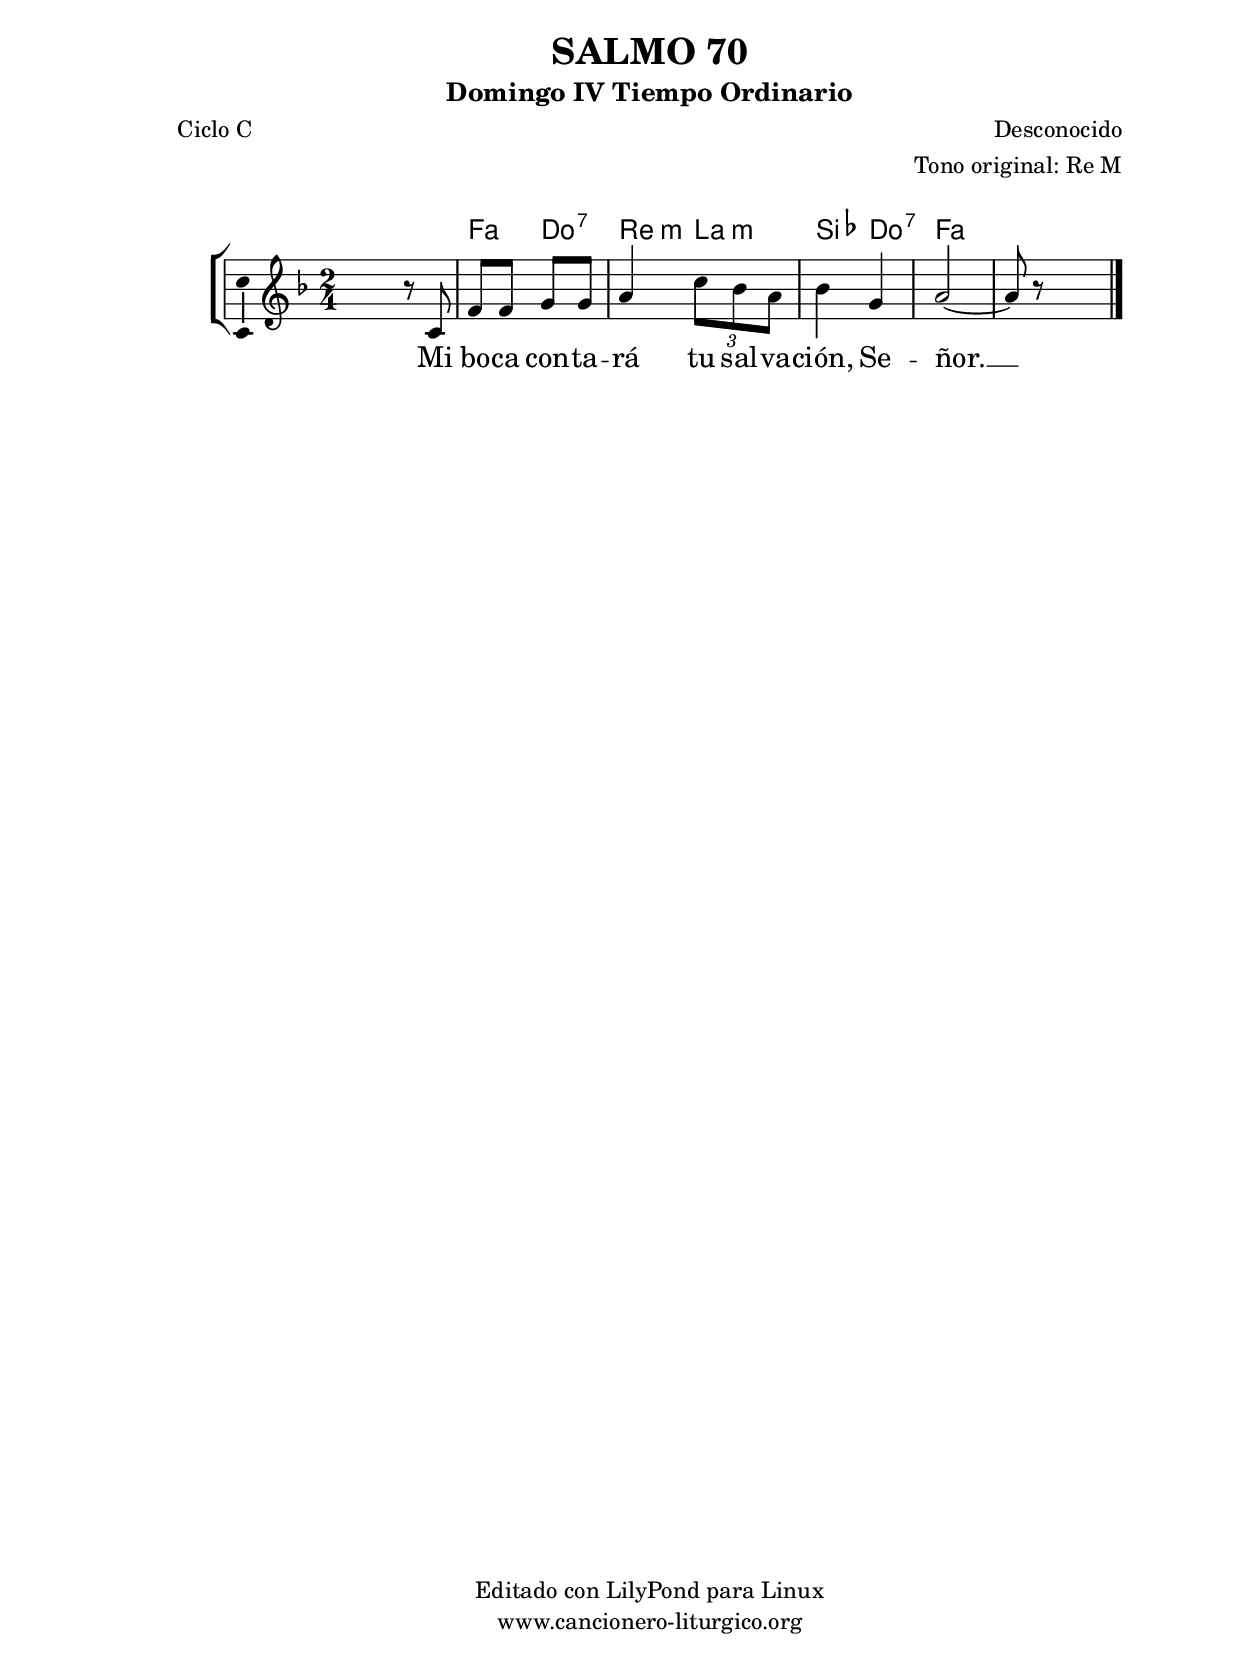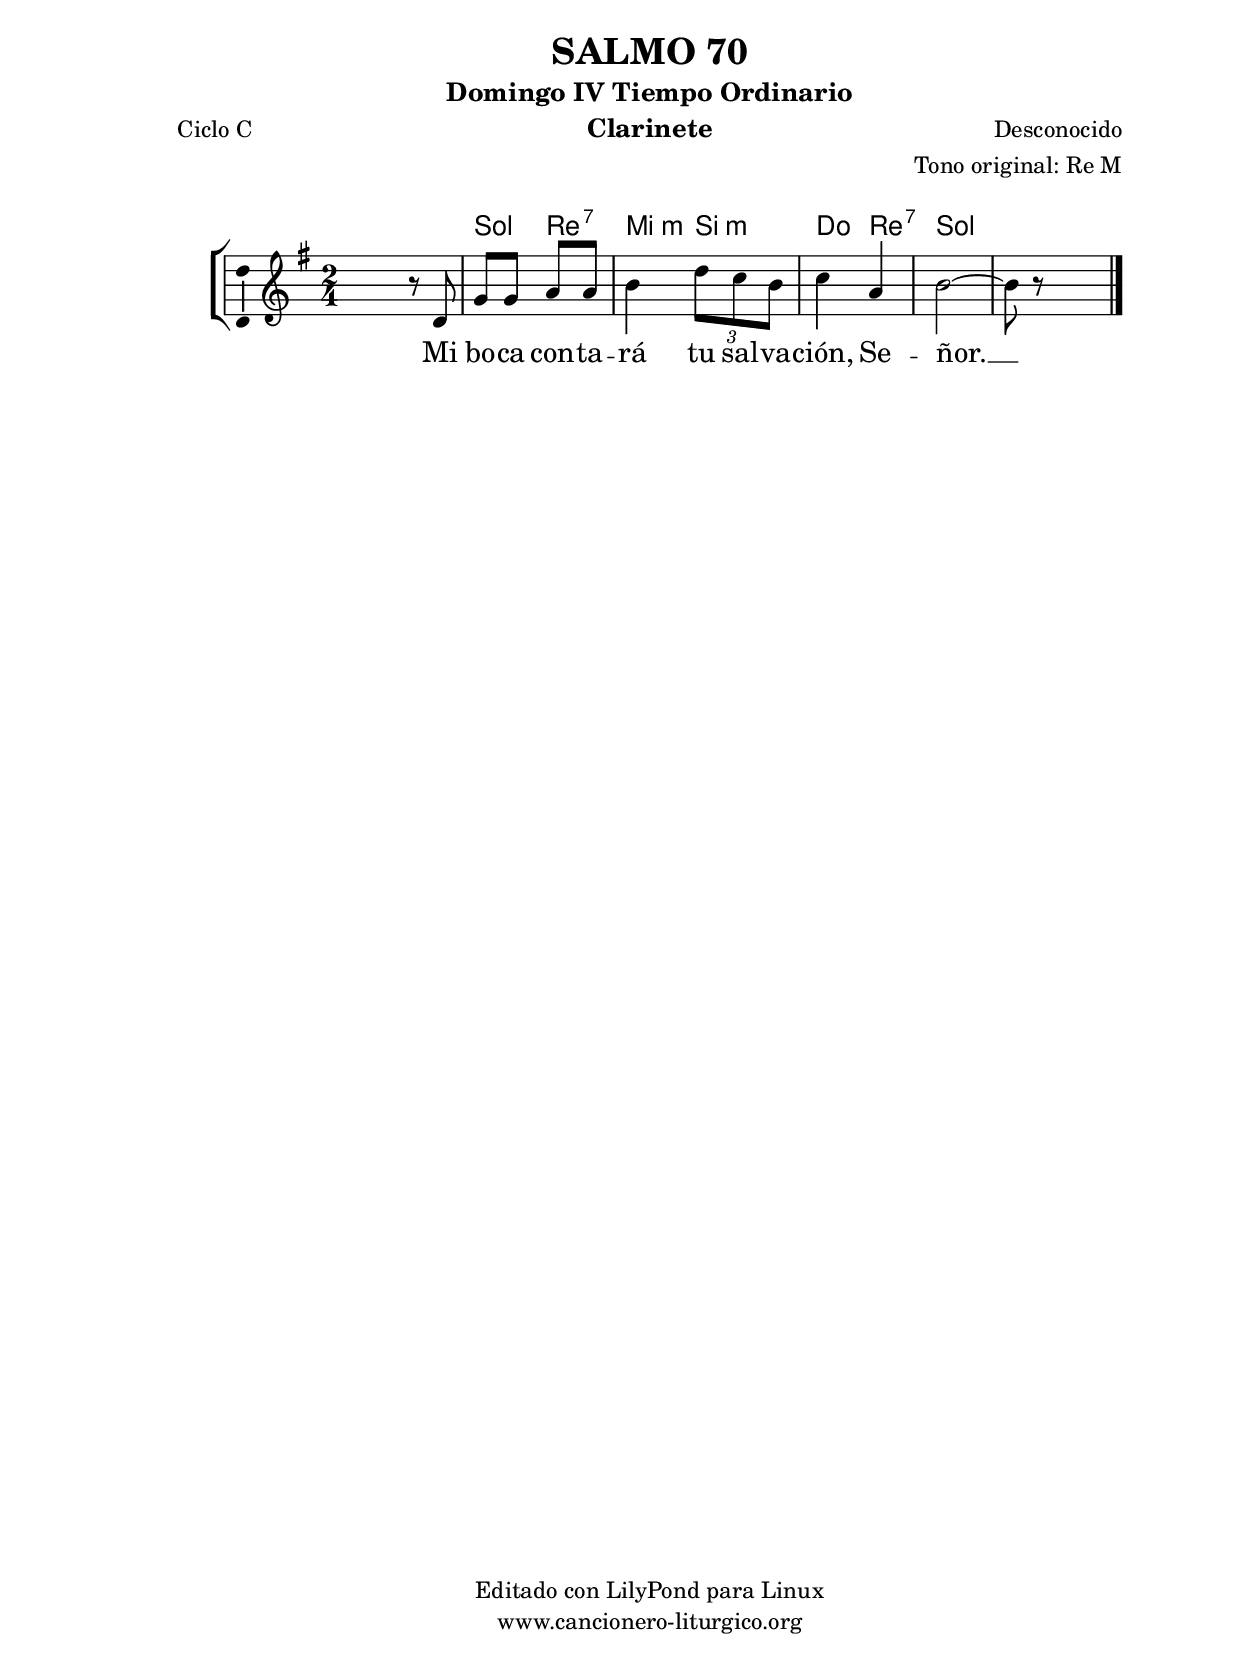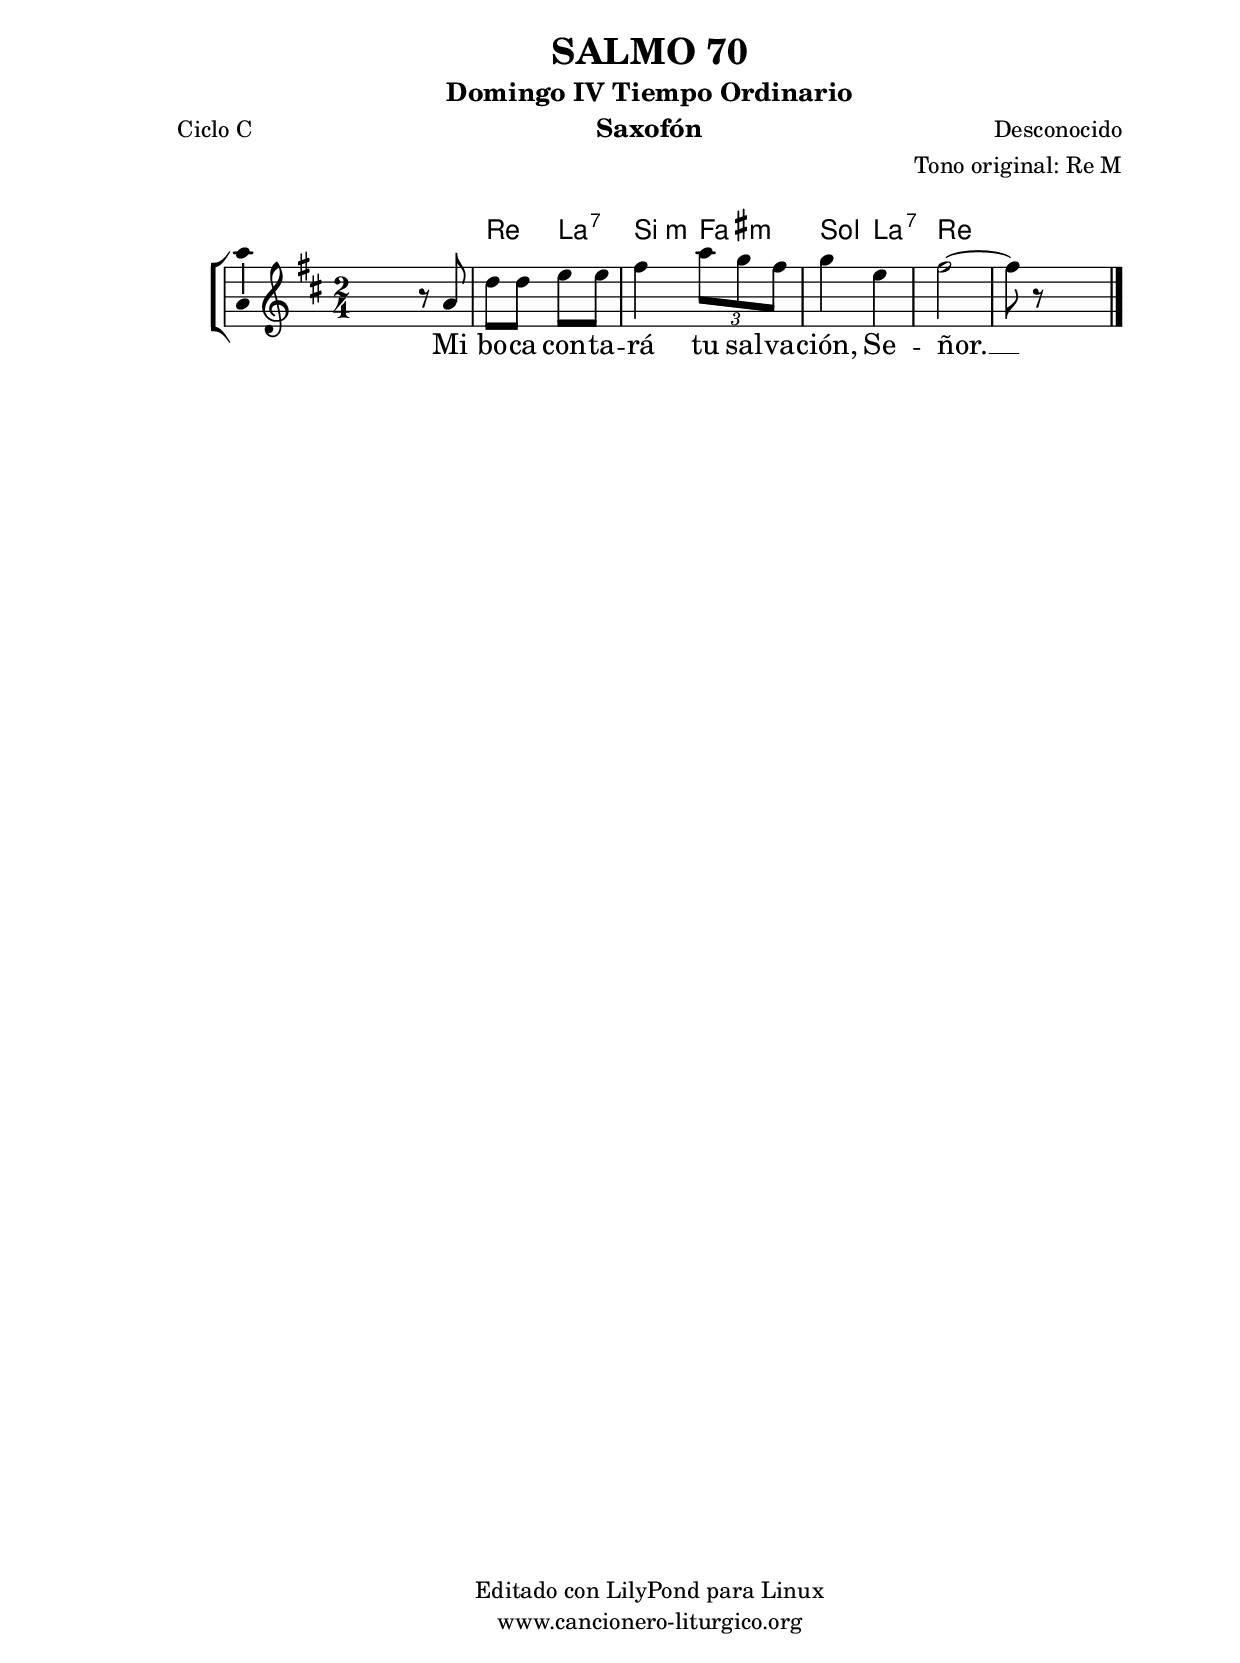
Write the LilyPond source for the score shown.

%
%para convertir .midi en .wav:
%timidity filename.midi -Ow -o finename.wav
%
%
%Para convertir de .wav a .mp3:
%lame -h -m j filename.wav
%
%
%para escuchar el midi:
%timidity nombrefichero.midi
%


%versión de lilypond para la que se ha escrito esta partitura:
\version "2.16.0"

	%Tamaño papel
	#(set-default-paper-size "a4")
	%Tamaño partitura
	#(set-global-staff-size 20)
	%No responde al pulsar sobre una nota
	#(ly:set-option 'point-and-click #f)

%parámetros del encabezamiento:
\header {
	title = "SALMO 70"
	subtitle = "Domingo IV Tiempo Ordinario"
	composer = "Desconocido"
	poet = "Ciclo C"
	meter = ""
	arranger = "Tono original: Re M"
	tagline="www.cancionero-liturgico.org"
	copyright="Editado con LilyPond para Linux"
	tiempo = "Ordinario"
	usos = "Salmo"
	letra = "Mi boca contará tu salvación, Señor."
	}

%parámetros asociados al papel:
\paper  {
	oddHeaderMarkup = \markup {\fill-line { \on-the-fly #not-first-page \fromproperty #'header:title \on-the-fly #not-first-page \fromproperty #'header:composer }}
	evenHeaderMarkup = \markup {\fill-line { \fromproperty #'header:composer \fromproperty #'header:title }}
	#(set-paper-size "a4")
	print-page-number = ##f
	first-page-number = 1
	print-first-page-number = ##f
%	head-separation = 3.0 \cm
	top-margin = 2.0 \cm
	bottom-margin = 0.5\cm
%%%	bottom-margin = -1.0\cm
	left-margin = 3.0 \cm
	line-width = 16.0 \cm 
	indent = 8\mm
	interscoreline = 2.\mm
	between-system-space = 15\mm
%	para que las partituras no llenen la hoja:
	ragged-bottom = ##t
%	idem para la última hoja:
	ragged-last-bottom = ##f
%	para que las partituras llenen el ancho del papel:
	ragged-last = ##f
	after-title-space = 2.5 \cm
%page-count=1
%system-count=8

	%Flexible Vertical Spacing
%	markup-markup-spacing =
%	#'((basic-distance . 15) (minimum-distance . 15) (padding . 3))
	markup-system-spacing =
	#'((basic-distance . 15) (minimum-distance . 15) (padding . 3))
	system-system-spacing =
	#'((basic-distance . 15) (minimum-distance . 15) (padding . 3))
	score-system-spacing =
	#'((basic-distance . 15) (minimum-distance . 15) (padding . 5))
%	top-system-spacing = % header
%	#'((basic-distance . 8) (minimum-distance . 0) (padding . 3))
%	top-markup-spacing =
%	#'((basic-distance . 20) (minimum-distance . 20) (padding . 3))
	last-bottom-spacing = % footer
	#'((basic-distance . 5) (minimum-distance . 5) (padding . 3))
%	score-markup-spacing =
%	#'((basic-distance . 16) (minimum-distance . 13) (padding . 3))

	}


%parámetros que afectan a toda la partitura:
global =  {
	%clave de sol (G):
	\clef G
	%armadura:
	\transpose d f
	\key d \major
	\tempo 4=80
	\set Score.tempoHideNote = ##t
	}


acordes = {
	\italianChords
	\chordmode {
	\transpose d f
{
s2 d4 a:7 b:m fis:m g a:7 d2 s
	}
	}
}


melodia = 
	\transpose d f
{
	\relative c'{
	\time 2/4

s4 r8 a8
d8 d e e
fis4 \times 2/3 {a8 g fis}
g4 e
fis2~
fis8 r8 s4

	\bar "|."
	}
	}


texto = \lyricmode {
Mi bo -- ca con -- ta -- rá tu sal -- va -- ción, Se -- ñor. __
	}


acordesStaff = \context ChordNames = acordesStaff <<
	\set chordChanges = ##t
	\acordes
	>>


vozStaff = \context Voice = vozStaff
\with {\consists "Ambitus_engraver"}
<<
%	\set Staff.instrumentName = ""
%	\set Staff.shortInstrumentName = ""
%	\set Staff.midiInstrument = #"clarinet"
%	\set Staff.midiInstrument = #"cello"
%	\set Staff.midiInstrument = #"flute"
	\set Staff.midiInstrument = #"electric guitar (jazz)"
%	\set Staff.midiInstrument = #"english horn"
%	\set Staff.midiInstrument = #"violin"
%	\set Staff.midiInstrument = #"glockenspiel"
	\set Staff.midiMinimumVolume = #0.7
	\set Staff.midiMaximumVolume = #0.9
	\global
	\melodia
	>>


textoStaff = \context Lyrics = textoStaff <<
	\lyricsto vozStaff \texto
	>>

\book {
	\score {
		\context ChoirStaff {
			\override StaffGroup.SystemStartBracket #'collapse-height = #1
			\override Score.SystemStartBar #'collapse-height = #1
			<<
			\acordesStaff
			\vozStaff
			\textoStaff
			>>
			}
		\layout {
	    		\context {
				\Lyrics
				\override LyricText #'font-size = #2
				}
	   		 \context {
				\Score
				%fontSize = #3
				\override StaffSymbol #'staff-space = #(magstep +3)
				%\override Beam #'thickness = #0.55
				%\override SpacingSpanner #'spacing-increment = #1.0
				%\override Slur #'height-limit = #1.5
				}
			}
		}
	\score {
		\unfoldRepeats
		\context ChoirStaff {
			<<
			\acordesStaff
			\vozStaff
			>>
			}
		\midi {
	  		\context {
	  			\Score
				tempoWholesPerMinute = #(ly:make-moment 70 4)
				}
			}
		}
	}

%Partitura para clarinete
#(define output-suffix "C")
\book {
	\header{
		instrument = "Clarinete"
		}
	\score {
		\context ChoirStaff {
			\override StaffGroup.SystemStartBracket #'collapse-height = #1
			\override Score.SystemStartBar #'collapse-height = #1
\transpose c d
			<<
			\acordesStaff
			\vozStaff
			\textoStaff
			>>
			}
		\layout {
	    		\context {
				\Lyrics
				\override LyricText #'font-size = #2
				}
	   		 \context {
				\Score
				%fontSize = #3
				\override StaffSymbol #'staff-space = #(magstep +3)
				%\override Beam #'thickness = #0.55
				%\override SpacingSpanner #'spacing-increment = #1.0
				%\override Slur #'height-limit = #1.5
				}
			}
		}
	}

%Partitura para saxofón
#(define output-suffix "S")
\book {
	\header{
		instrument = "Saxofón"
		}
	\score {
		\context ChoirStaff {
			\override StaffGroup.SystemStartBracket #'collapse-height = #1
			\override Score.SystemStartBar #'collapse-height = #1
\transpose c a
			<<
			\acordesStaff
			\vozStaff
			\textoStaff
			>>
			}
		\layout {
	    		\context {
				\Lyrics
				\override LyricText #'font-size = #2
				}
	   		 \context {
				\Score
				%fontSize = #3
				\override StaffSymbol #'staff-space = #(magstep +3)
				%\override Beam #'thickness = #0.55
				%\override SpacingSpanner #'spacing-increment = #1.0
				%\override Slur #'height-limit = #1.5
				}
			}
		}
	}

